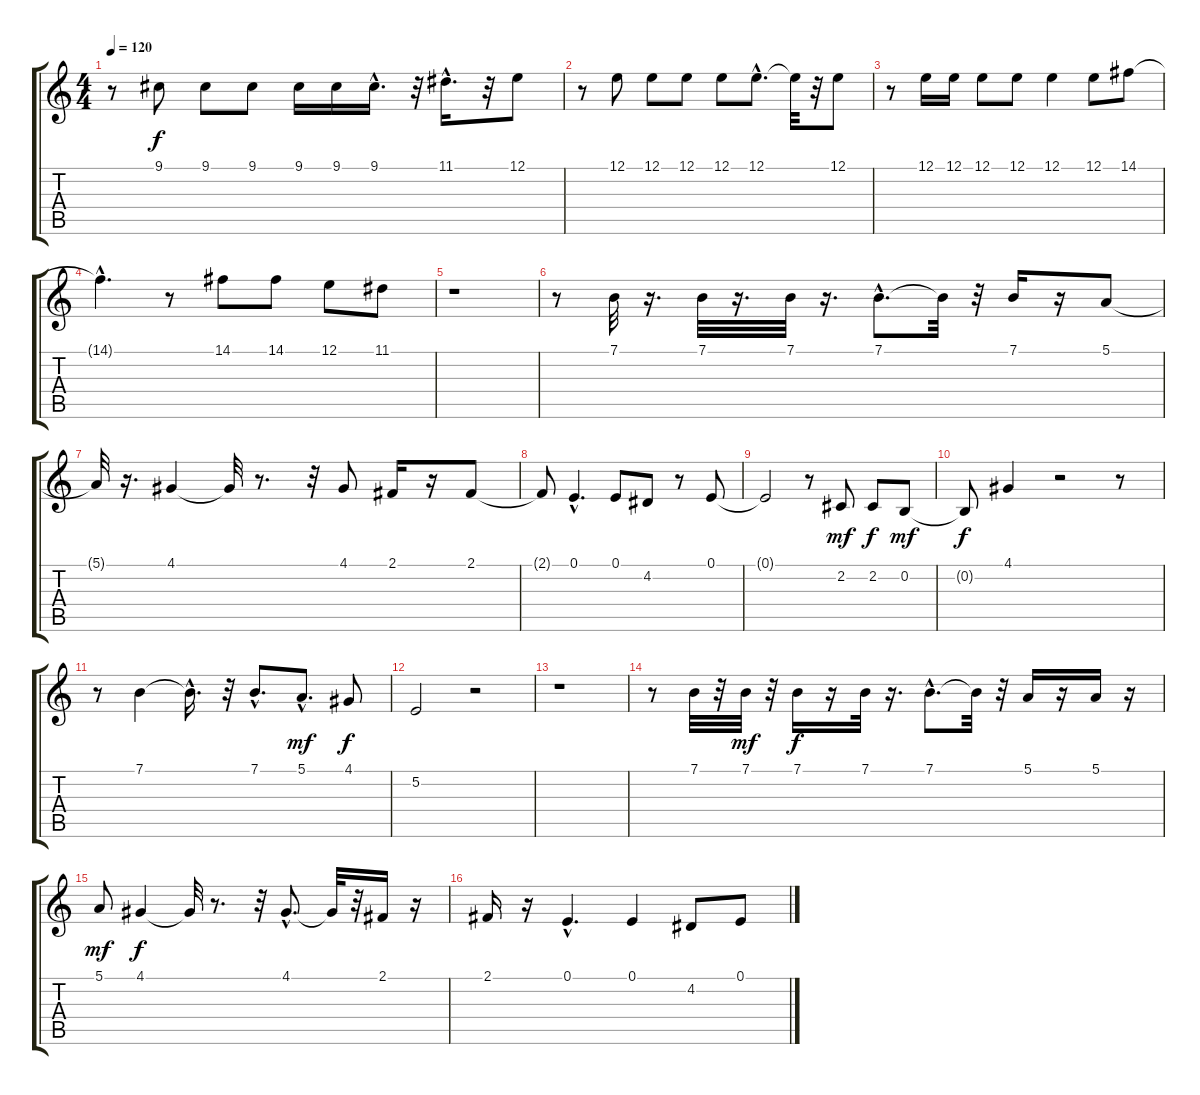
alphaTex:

\track "" {instrument lead1square}
\staff {score tabs}
\tuning (E4 B3 G3 D3 A2 E2) {hide}
\ts (4 4)
\tempo 120
\clef g2
\ks c
r.8{dy f} 9.1.8 9.1.8 9.1.8 9.1.16 9.1.16 9.1{hac}.16{d} r.32 11.1{hac}.16{d} r.32 12.1.8 |
r.8 12.1.8 12.1.8 12.1.8 12.1.8 12.1{hac}.8{d} 12.1{t}.32 r.32 12.1.8 |
r.8 12.1.16 12.1.16 12.1.8 12.1.8 12.1.4 12.1.8 14.1.8 |
14.1{hac t}.4{d} r.8 14.1.8 14.1.8 12.1.8 11.1.8 |
r.1 |
r.8 7.1.32 r.16{d} 7.1.32 r.16{d} 7.1.32 r.16{d} 7.1{hac}.8{d} 7.1{t}.32 r.32 7.1.16 r.16 5.1.8 |
5.1{t}.32 r.16{d} 4.1.4 4.1{t}.32 r.8{d} r.32 4.1.8 2.1.16 r.16 2.1.8 |
2.1{t}.8 0.1{hac}.4{d} 0.1.8 4.2.8 r.8 0.1.8 |
0.1{t}.2 r.8 2.2.8{dy mf} 2.2.8{dy f} 0.2.8{dy mf} |
0.2{t}.8{dy f} 4.1.4 r.2 r.8 |
r.8 7.1.4 7.1{hac t}.16{d} r.32 7.1{hac}.8{d} 5.1{hac}.8{d dy mf} 4.1.8{dy f} |
5.2.2 r.2 |
r.1 |
r.8 7.1.32 r.32 7.1.32{dy mf} r.32 7.1.16{dy f} r.16 7.1.32 r.16{d} 7.1{hac}.8{d} 7.1{t}.32 r.32 5.1.16 r.16 5.1.16 r.16 |
5.1.8{dy mf} 4.1.4{dy f} 4.1{t}.32 r.8{d} r.32 4.1{hac}.8{d} 4.1{t}.32 r.32 2.1.16 r.16 |
2.1.16 r.16 0.1{hac}.4{d} 0.1.4 4.2.8 0.1.8
